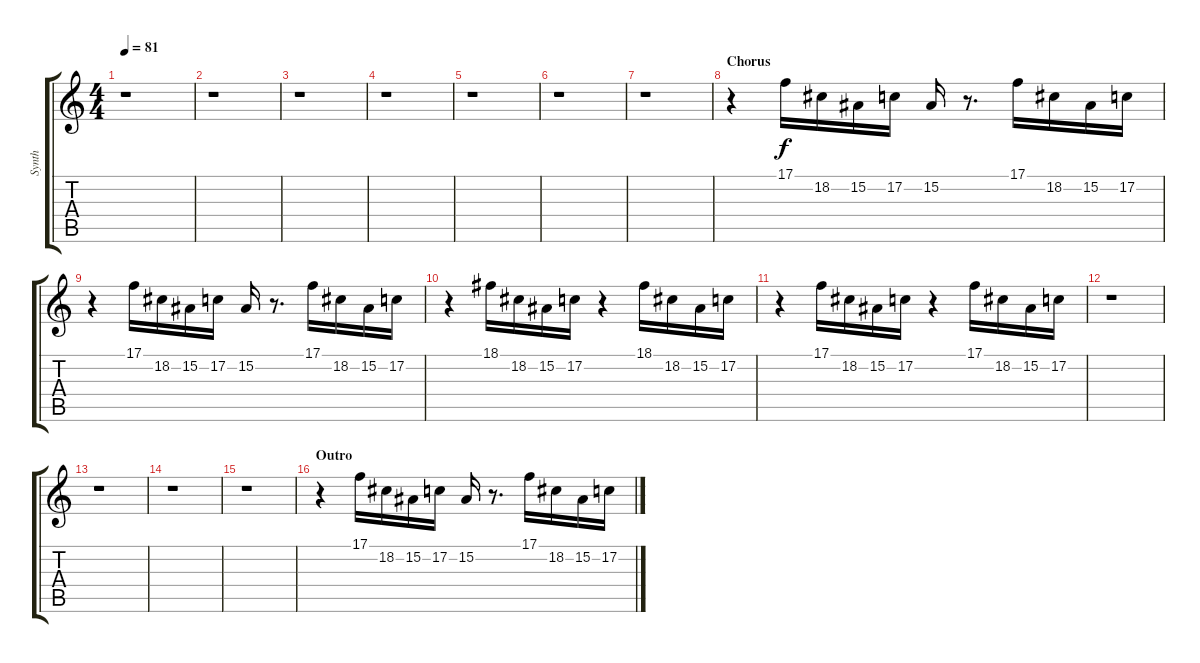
\track ("Synth" "Synth") {instrument pizzicatostrings}
\staff {score tabs}
\tuning (C4 G3 Eb3 Bb2 F2 C2) {hide}
\ts (4 4)
\tempo 81
\clef g2
\ks c
r.1{dy f} |
r.1 |
r.1 |
r.1 |
r.1 |
r.1 |
r.1 |
\section ("" "Chorus")
r.4{volume 11} 17.1.16 18.2.16 15.2.16 17.2.16 15.2.16 r.8{d} 17.1.16 18.2.16 15.2.16 17.2.16 |
r.4 17.1.16 18.2.16 15.2.16 17.2.16 15.2.16 r.8{d} 17.1.16 18.2.16 15.2.16 17.2.16 |
r.4 18.1.16 18.2.16 15.2.16 17.2.16 r.4 18.1.16 18.2.16 15.2.16 17.2.16 |
r.4 17.1.16 18.2.16 15.2.16 17.2.16 r.4 17.1.16 18.2.16 15.2.16 17.2.16 |
r.1 |
r.1 |
r.1 |
r.1 |
\section ("" "Outro")
r.4 17.1.16 18.2.16 15.2.16 17.2.16 15.2.16 r.8{d} 17.1.16 18.2.16 15.2.16 17.2.16
